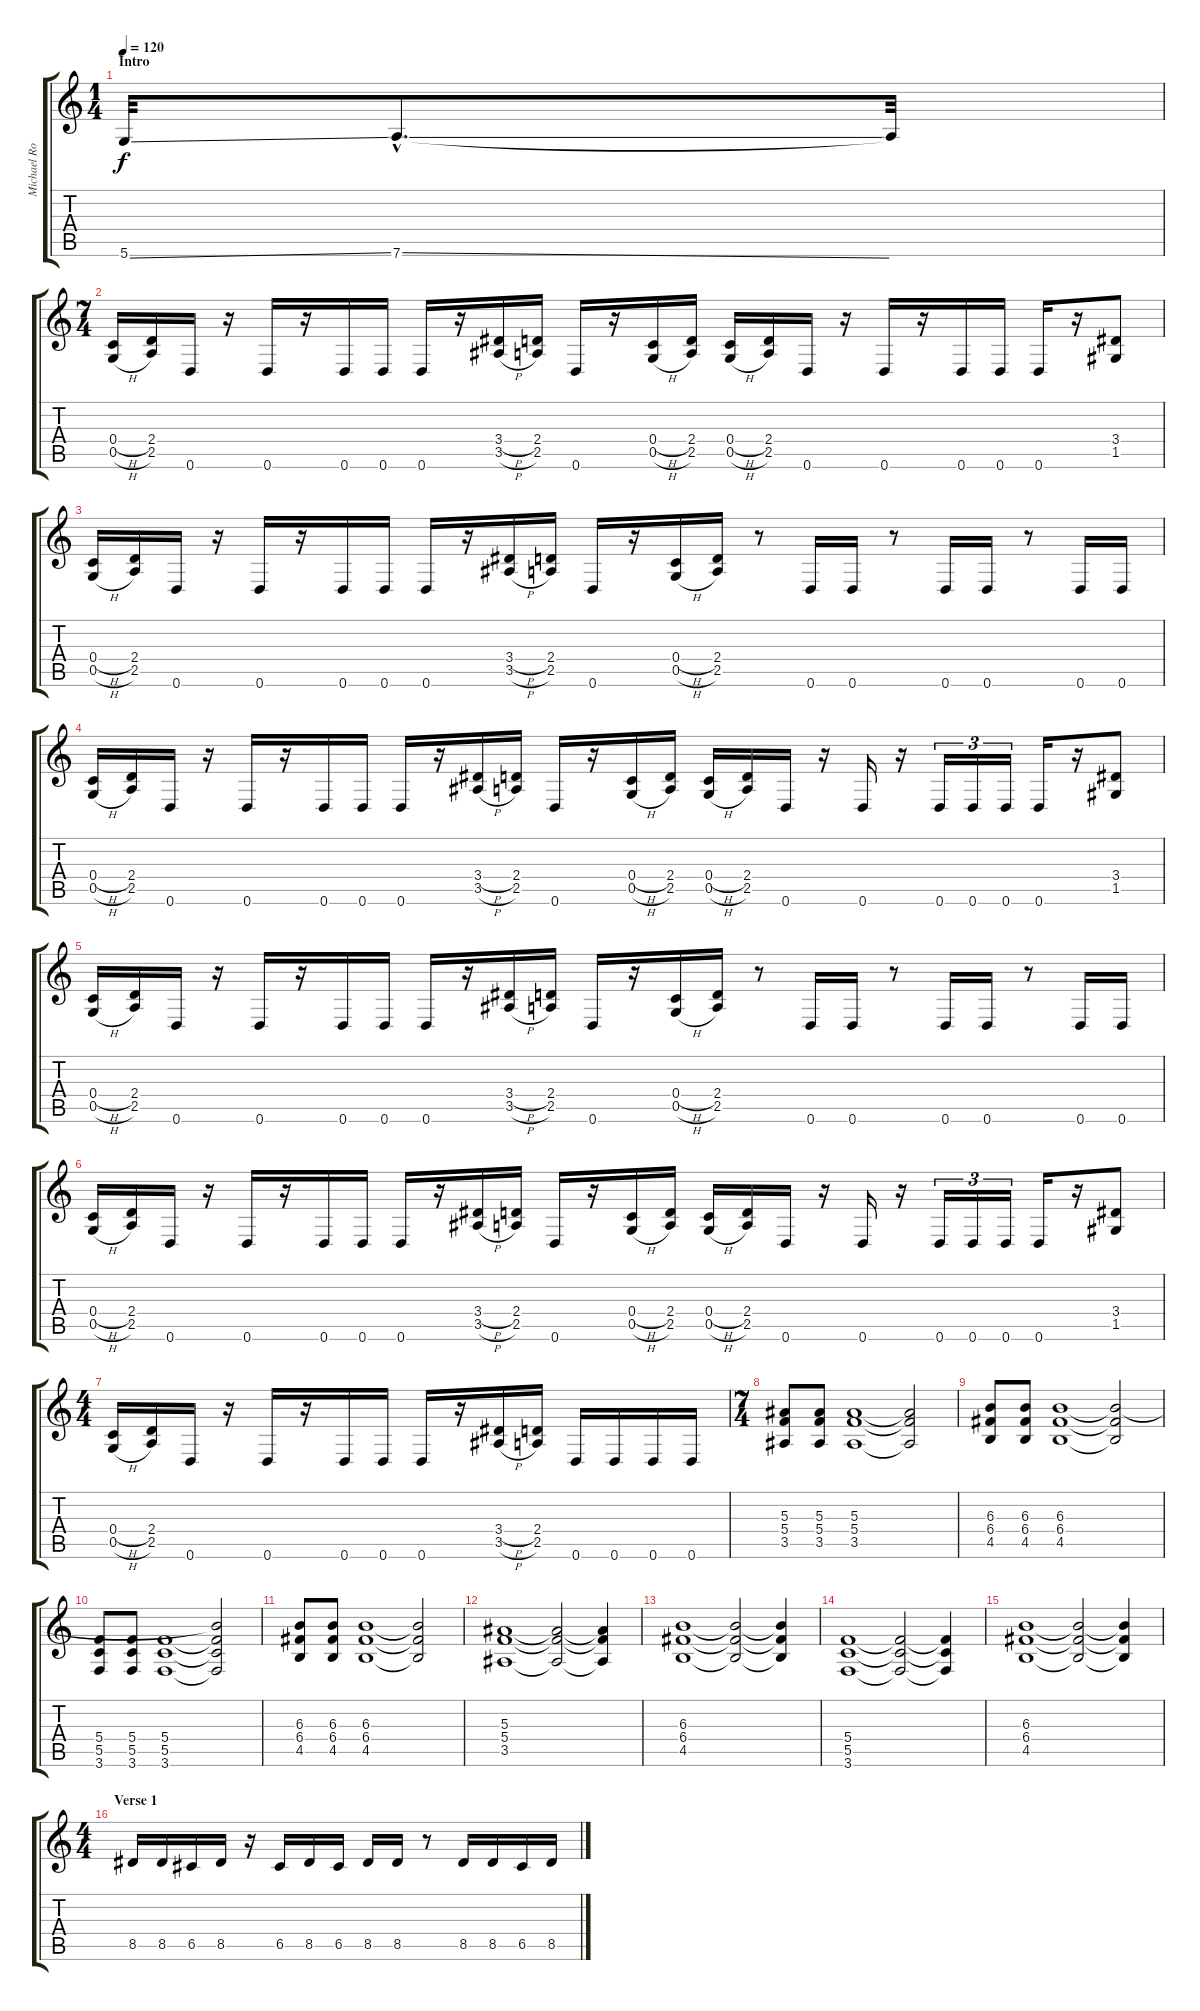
\track ("Michael Romeo" "Michael Ro") {instrument distortionguitar}
\staff {score tabs}
\tuning (D4 A3 F3 C3 G2 D2) {hide}
\ts (1 4)
\section ("" "Intro")
\tempo 120
\clef g2
\ks c
5.6{ss}.32{dy f instrument distortionguitar} 7.6{ss hac}.8{d} 7.6{t}.32 |
\ts (7 4)
(0.4{h} 0.5{h}).16 (2.4 2.5).16 0.6.16 r.16 0.6.16 r.16 0.6.16 0.6.16 0.6.16 r.16 (3.4{h} 3.5{h}).16 (2.4 2.5).16 0.6.16 r.16 (0.4{h} 0.5{h}).16 (2.4 2.5).16 (0.4{h} 0.5{h}).16 (2.4 2.5).16 0.6.16 r.16 0.6.16 r.16 0.6.16 0.6.16 0.6.16 r.16 (3.4 1.5).8 |
(0.4{h} 0.5{h}).16 (2.4 2.5).16 0.6.16 r.16 0.6.16 r.16 0.6.16 0.6.16 0.6.16 r.16 (3.4{h} 3.5{h}).16 (2.4 2.5).16 0.6.16 r.16 (0.4{h} 0.5{h}).16 (2.4 2.5).16 r.8 0.6.16 0.6.16 r.8 0.6.16 0.6.16 r.8 0.6.16 0.6.16 |
(0.4{h} 0.5{h}).16 (2.4 2.5).16 0.6.16 r.16 0.6.16 r.16 0.6.16 0.6.16 0.6.16 r.16 (3.4{h} 3.5{h}).16 (2.4 2.5).16 0.6.16 r.16 (0.4{h} 0.5{h}).16 (2.4 2.5).16 (0.4{h} 0.5{h}).16 (2.4 2.5).16 0.6.16 r.16 0.6.16 r.16 0.6.16{tu (3 2)} 0.6.16{tu (3 2)} 0.6.16{tu (3 2)} 0.6.16 r.16 (3.4 1.5).8 |
(0.4{h} 0.5{h}).16 (2.4 2.5).16 0.6.16 r.16 0.6.16 r.16 0.6.16 0.6.16 0.6.16 r.16 (3.4{h} 3.5{h}).16 (2.4 2.5).16 0.6.16 r.16 (0.4{h} 0.5{h}).16 (2.4 2.5).16 r.8 0.6.16 0.6.16 r.8 0.6.16 0.6.16 r.8 0.6.16 0.6.16 |
(0.4{h} 0.5{h}).16 (2.4 2.5).16 0.6.16 r.16 0.6.16 r.16 0.6.16 0.6.16 0.6.16 r.16 (3.4{h} 3.5{h}).16 (2.4 2.5).16 0.6.16 r.16 (0.4{h} 0.5{h}).16 (2.4 2.5).16 (0.4{h} 0.5{h}).16 (2.4 2.5).16 0.6.16 r.16 0.6.16 r.16 0.6.16{tu (3 2)} 0.6.16{tu (3 2)} 0.6.16{tu (3 2)} 0.6.16 r.16 (3.4 1.5).8 |
\ts (4 4)
(0.4{h} 0.5{h}).16 (2.4 2.5).16 0.6.16 r.16 0.6.16 r.16 0.6.16 0.6.16 0.6.16 r.16 (3.4{h} 3.5{h}).16 (2.4 2.5).16 0.6.16 0.6.16 0.6.16 0.6.16 |
\ts (7 4)
(5.3 5.4 3.5).8 (5.3 5.4 3.5).8 (5.3 5.4 3.5).1 (5.3{t} 5.4{t} 3.5{t}).2 |
(6.3 6.4 4.5).8 (6.3 6.4 4.5).8 (6.3 6.4 4.5).1 (6.3{t} 6.4{t} 4.5{t}).2 |
(5.4 5.5 3.6).8 (5.4 5.5 3.6).8 (5.4 5.5 3.6).1 (6.3{t} 5.4{t} 5.5{t} 3.6{t}).2 |
(6.3 6.4 4.5).8 (6.3 6.4 4.5).8 (6.3 6.4 4.5).1 (6.3{t} 6.4{t} 4.5{t}).2 |
(5.3 5.4 3.5).1 (5.3{t} 5.4{t} 3.5{t}).2 (5.3{t} 5.4{t} 3.5{t}).4 |
(6.3 6.4 4.5).1 (6.3{t} 6.4{t} 4.5{t}).2 (6.3{t} 6.4{t} 4.5{t}).4 |
(5.4 5.5 3.6).1 (5.4{t} 5.5{t} 3.6{t}).2 (5.4{t} 5.5{t} 3.6{t}).4 |
(6.3 6.4 4.5).1 (6.3{t} 6.4{t} 4.5{t}).2 (6.3{t} 6.4{t} 4.5{t}).4 |
\ts (4 4)
\section ("" "Verse 1")
8.5.16 8.5.16 6.5.16 8.5.16 r.16 6.5.16 8.5.16 6.5.16 8.5.16 8.5.16 r.8 8.5.16 8.5.16 6.5.16 8.5.16
